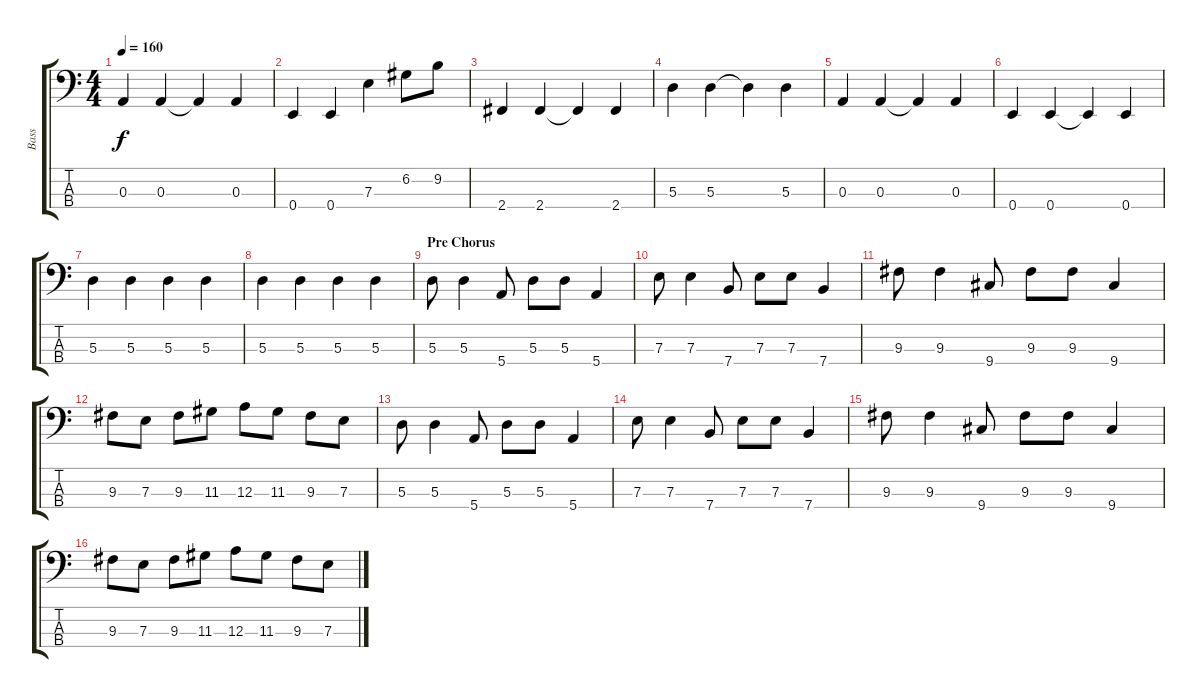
\track ("Bass" "Bass") {instrument electricbasspick}
\staff {score tabs}
\tuning (G2 D2 A1 E1) {hide}
\ts (4 4)
\tempo 160
\clef f4
\ks c
0.3.4{dy f} 0.3.4 0.3{t}.4 0.3.4 |
0.4.4 0.4.4 7.3.4 6.2.8 9.2.8 |
2.4.4 2.4.4 2.4{t}.4 2.4.4 |
5.3.4 5.3.4 5.3{t}.4 5.3.4 |
0.3.4 0.3.4 0.3{t}.4 0.3.4 |
0.4.4 0.4.4 0.4{t}.4 0.4.4 |
5.3.4 5.3.4 5.3.4 5.3.4 |
5.3.4 5.3.4 5.3.4 5.3.4 |
\section ("" "Pre Chorus")
5.3.8 5.3.4 5.4.8 5.3.8 5.3.8 5.4.4 |
7.3.8 7.3.4 7.4.8 7.3.8 7.3.8 7.4.4 |
9.3.8 9.3.4 9.4.8 9.3.8 9.3.8 9.4.4 |
9.3.8 7.3.8 9.3.8 11.3.8 12.3.8 11.3.8 9.3.8 7.3.8 |
5.3.8 5.3.4 5.4.8 5.3.8 5.3.8 5.4.4 |
7.3.8 7.3.4 7.4.8 7.3.8 7.3.8 7.4.4 |
9.3.8 9.3.4 9.4.8 9.3.8 9.3.8 9.4.4 |
9.3.8 7.3.8 9.3.8 11.3.8 12.3.8 11.3.8 9.3.8 7.3.8
